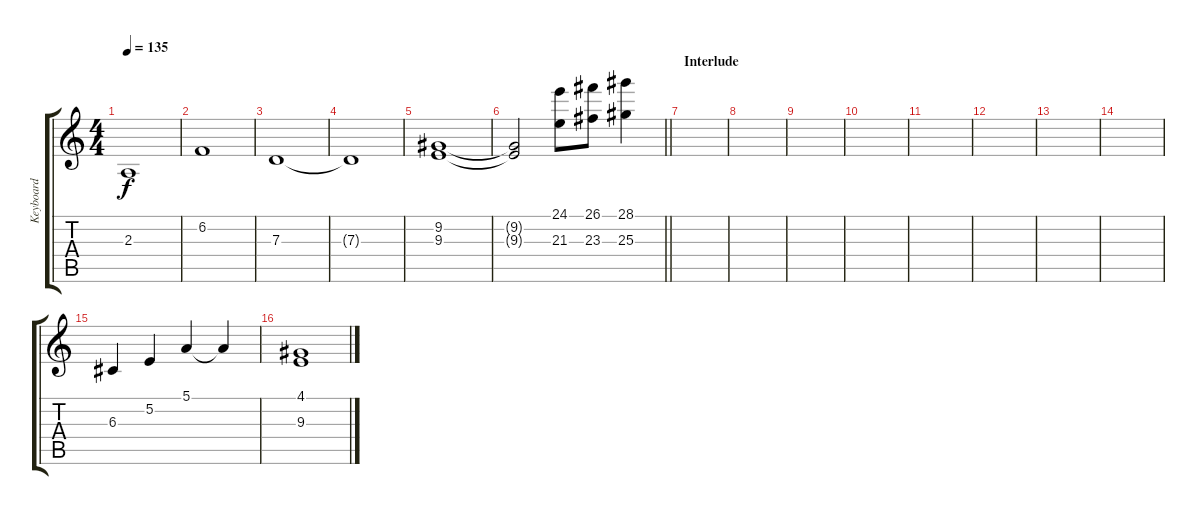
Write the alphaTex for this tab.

\track ("Keyboard" "Keyboard") {instrument synthstrings1}
\staff {score tabs}
\tuning (E4 B3 G3 D3 A2 E2) {hide}
\ts (4 4)
\tempo 135
\clef g2
\ks c
2.3.1{dy f} |
6.2.1 |
7.3.1 |
7.3{t}.1 |
(9.2 9.3).1 |
\barLineRight lightlight
(9.2{t} 9.3{t}).2 (24.1 21.3).8 (26.1 23.3).8 (28.1 25.3).4 |
\section ("" "Interlude")
|
|
|
|
|
|
|
|
6.3.4 5.2.4 5.1.4 5.1{t}.4 |
(4.1 9.3).1
